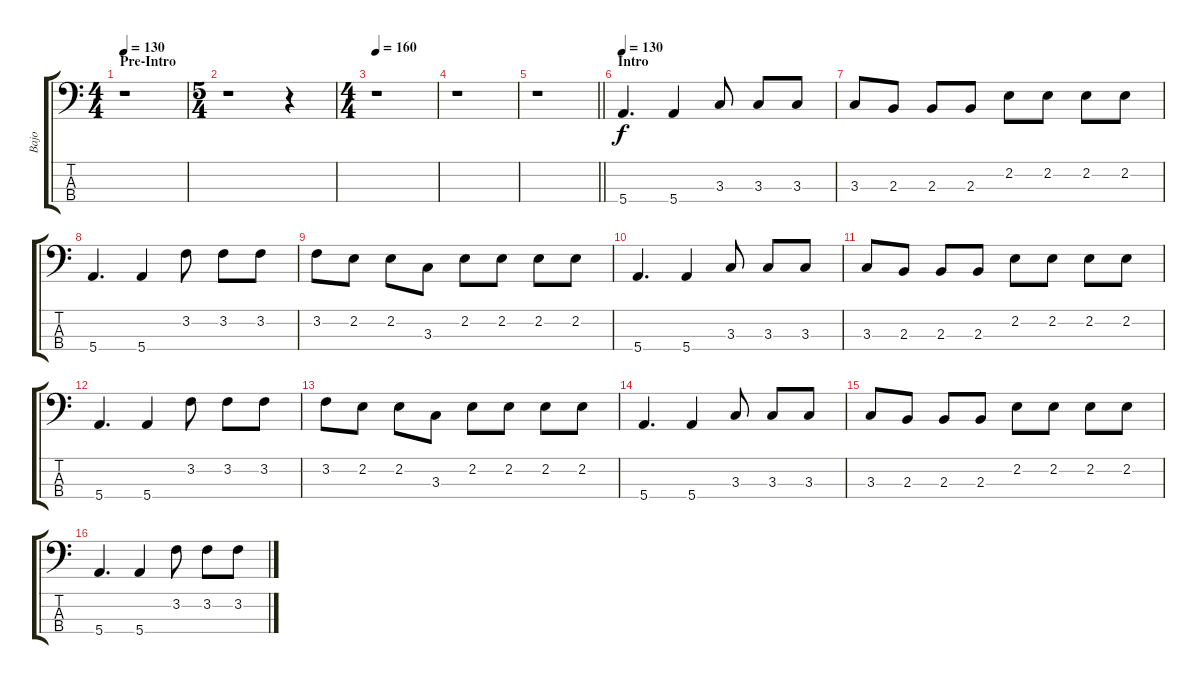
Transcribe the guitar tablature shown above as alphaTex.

\track ("Bajo" "Bajo") {instrument electricbassfinger}
\staff {score tabs}
\tuning (G2 D2 A1 E1) {hide}
\ts (4 4)
\section ("" "Pre-Intro")
\tempo 130
\tempo 116
\tempo 130
\clef f4
\ks aminor
r.1{dy f instrument electricbassfinger} |
\ts (5 4)
r.1 r.4 |
\ts (4 4)
\tempo 160
r.1 |
r.1 |
\barLineRight lightlight
r.1 |
\section ("" "Intro")
\tempo 130
5.4.4{d} 5.4.4 3.3.8 3.3.8 3.3.8 |
3.3.8 2.3.8 2.3.8 2.3.8 2.2.8 2.2.8 2.2.8 2.2.8 |
5.4.4{d} 5.4.4 3.2.8 3.2.8 3.2.8 |
3.2.8 2.2.8 2.2.8 3.3.8 2.2.8 2.2.8 2.2.8 2.2.8 |
5.4.4{d} 5.4.4 3.3.8 3.3.8 3.3.8 |
3.3.8 2.3.8 2.3.8 2.3.8 2.2.8 2.2.8 2.2.8 2.2.8 |
5.4.4{d} 5.4.4 3.2.8 3.2.8 3.2.8 |
3.2.8 2.2.8 2.2.8 3.3.8 2.2.8 2.2.8 2.2.8 2.2.8 |
5.4.4{d} 5.4.4 3.3.8 3.3.8 3.3.8 |
3.3.8 2.3.8 2.3.8 2.3.8 2.2.8 2.2.8 2.2.8 2.2.8 |
5.4.4{d} 5.4.4 3.2.8 3.2.8 3.2.8
